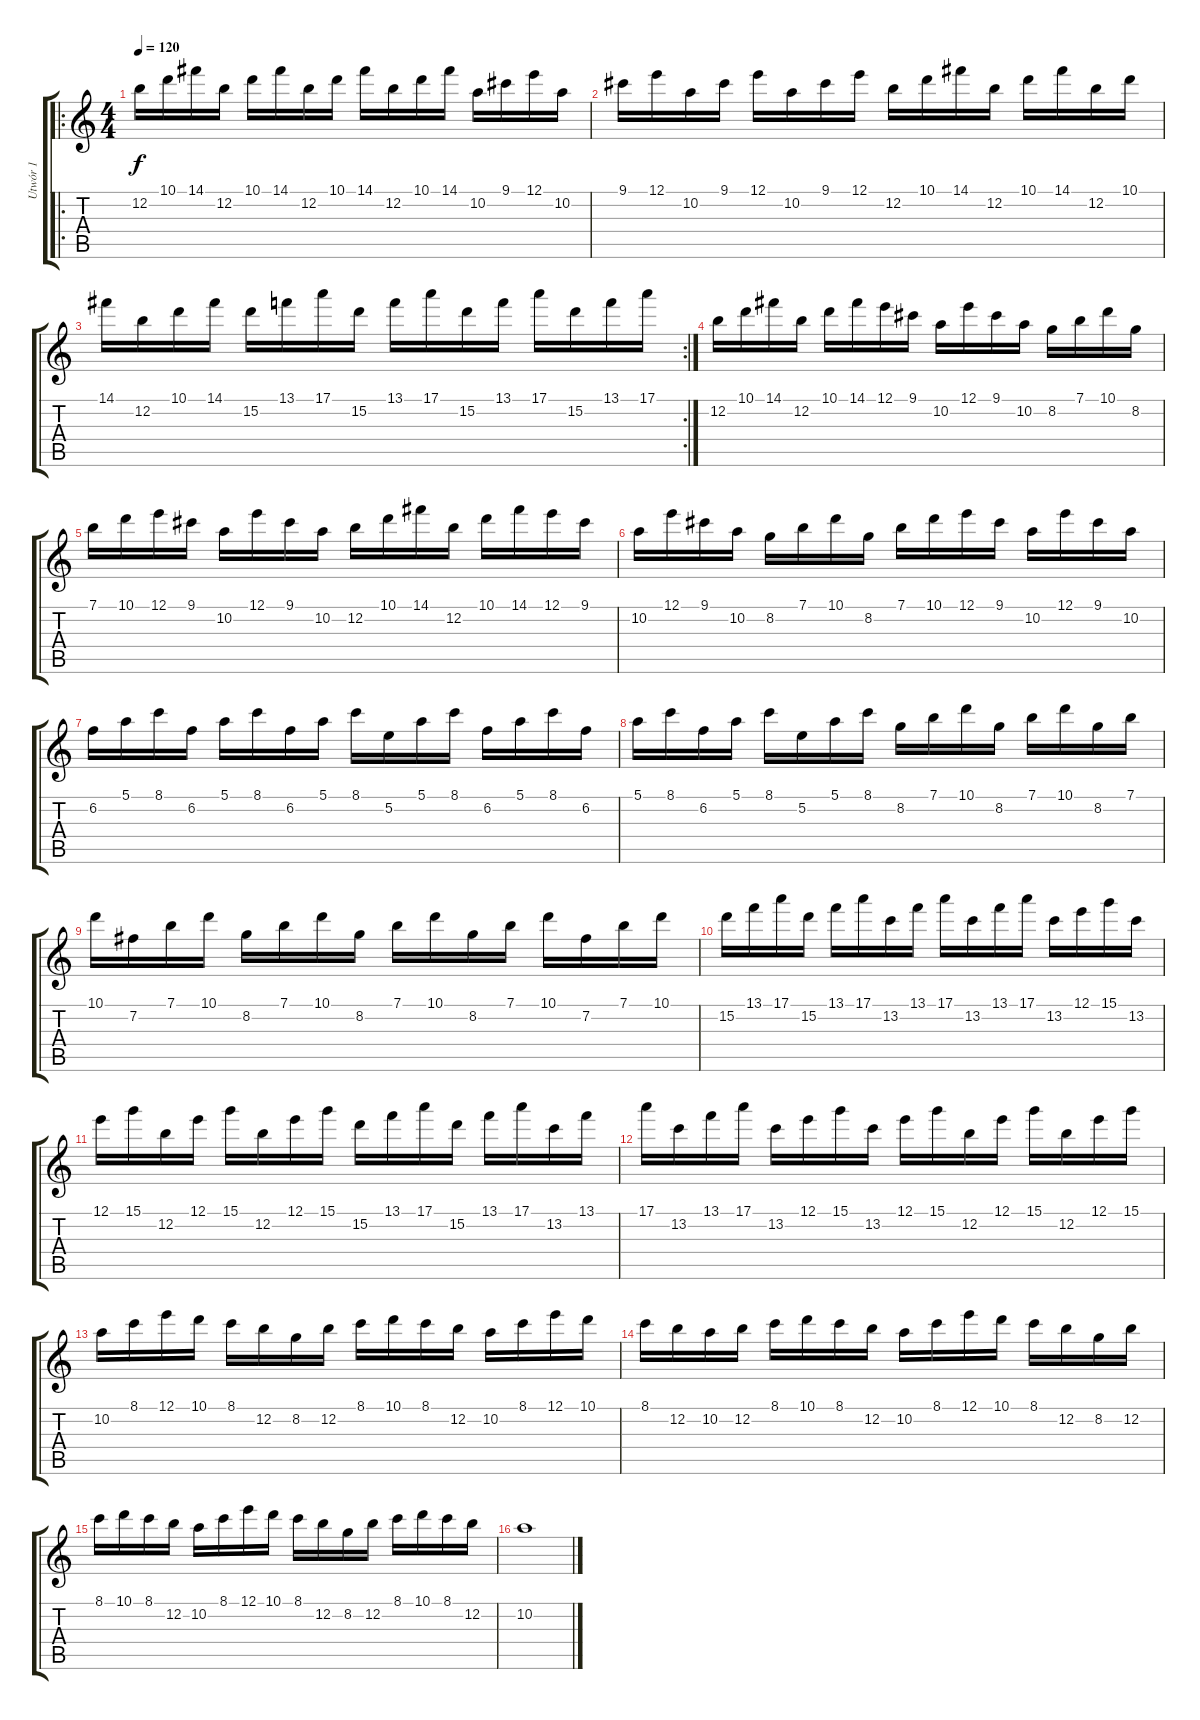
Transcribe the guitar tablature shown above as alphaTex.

\track ("Utwór 1" "Utwór 1") {instrument distortionguitar}
\staff {score tabs}
\tuning (E4 B3 G3 D3 A2 E2) {hide}
\ro
\ts (4 4)
\tempo 120
\clef g2
\ks c
12.2.16{dy f instrument distortionguitar} 10.1.16 14.1.16 12.2.16 10.1.16 14.1.16 12.2.16 10.1.16 14.1.16 12.2.16 10.1.16 14.1.16 10.2.16 9.1.16 12.1.16 10.2.16 |
9.1.16 12.1.16 10.2.16 9.1.16 12.1.16 10.2.16 9.1.16 12.1.16 12.2.16 10.1.16 14.1.16 12.2.16 10.1.16 14.1.16 12.2.16 10.1.16 |
\rc 2
14.1.16 12.2.16 10.1.16 14.1.16 15.2.16 13.1.16 17.1.16 15.2.16 13.1.16 17.1.16 15.2.16 13.1.16 17.1.16 15.2.16 13.1.16 17.1.16 |
12.2.16 10.1.16 14.1.16 12.2.16 10.1.16 14.1.16 12.1.16 9.1.16 10.2.16 12.1.16 9.1.16 10.2.16 8.2.16 7.1.16 10.1.16 8.2.16 |
7.1.16 10.1.16 12.1.16 9.1.16 10.2.16 12.1.16 9.1.16 10.2.16 12.2.16 10.1.16 14.1.16 12.2.16 10.1.16 14.1.16 12.1.16 9.1.16 |
10.2.16 12.1.16 9.1.16 10.2.16 8.2.16 7.1.16 10.1.16 8.2.16 7.1.16 10.1.16 12.1.16 9.1.16 10.2.16 12.1.16 9.1.16 10.2.16 |
6.2.16 5.1.16 8.1.16 6.2.16 5.1.16 8.1.16 6.2.16 5.1.16 8.1.16 5.2.16 5.1.16 8.1.16 6.2.16 5.1.16 8.1.16 6.2.16 |
5.1.16 8.1.16 6.2.16 5.1.16 8.1.16 5.2.16 5.1.16 8.1.16 8.2.16 7.1.16 10.1.16 8.2.16 7.1.16 10.1.16 8.2.16 7.1.16 |
10.1.16 7.2.16 7.1.16 10.1.16 8.2.16 7.1.16 10.1.16 8.2.16 7.1.16 10.1.16 8.2.16 7.1.16 10.1.16 7.2.16 7.1.16 10.1.16 |
15.2.16 13.1.16 17.1.16 15.2.16 13.1.16 17.1.16 13.2.16 13.1.16 17.1.16 13.2.16 13.1.16 17.1.16 13.2.16 12.1.16 15.1.16 13.2.16 |
12.1.16 15.1.16 12.2.16 12.1.16 15.1.16 12.2.16 12.1.16 15.1.16 15.2.16 13.1.16 17.1.16 15.2.16 13.1.16 17.1.16 13.2.16 13.1.16 |
17.1.16 13.2.16 13.1.16 17.1.16 13.2.16 12.1.16 15.1.16 13.2.16 12.1.16 15.1.16 12.2.16 12.1.16 15.1.16 12.2.16 12.1.16 15.1.16 |
10.2.16 8.1.16 12.1.16 10.1.16 8.1.16 12.2.16 8.2.16 12.2.16 8.1.16 10.1.16 8.1.16 12.2.16 10.2.16 8.1.16 12.1.16 10.1.16 |
8.1.16 12.2.16 10.2.16 12.2.16 8.1.16 10.1.16 8.1.16 12.2.16 10.2.16 8.1.16 12.1.16 10.1.16 8.1.16 12.2.16 8.2.16 12.2.16 |
8.1.16 10.1.16 8.1.16 12.2.16 10.2.16 8.1.16 12.1.16 10.1.16 8.1.16 12.2.16 8.2.16 12.2.16 8.1.16 10.1.16 8.1.16 12.2.16 |
10.2.1
